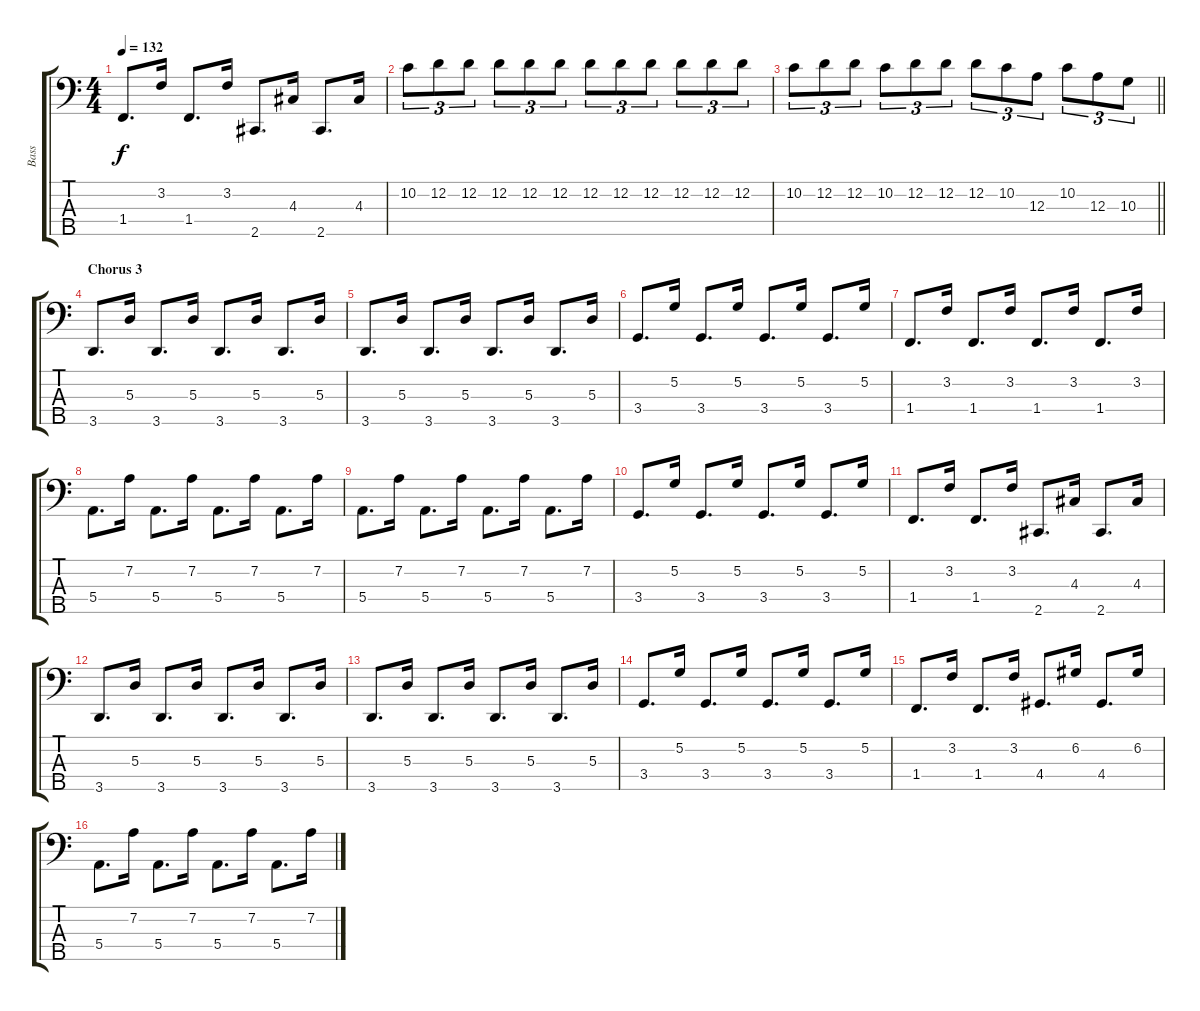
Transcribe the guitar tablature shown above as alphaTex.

\track ("Bass" "Bass") {instrument electricbassfinger}
\staff {score tabs}
\tuning (G2 D2 A1 E1 B0) {hide}
\ts (4 4)
\tempo 132
\clef f4
\ks c
1.4.8{d dy f} 3.2.16 1.4.8{d} 3.2.16 2.5.8{d} 4.3.16 2.5.8{d} 4.3.16 |
10.2.8{tu (3 2)} 12.2.8{tu (3 2)} 12.2.8{tu (3 2)} 12.2.8{tu (3 2)} 12.2.8{tu (3 2)} 12.2.8{tu (3 2)} 12.2.8{tu (3 2)} 12.2.8{tu (3 2)} 12.2.8{tu (3 2)} 12.2.8{tu (3 2)} 12.2.8{tu (3 2)} 12.2.8{tu (3 2)} |
\barLineRight lightlight
10.2.8{tu (3 2)} 12.2.8{tu (3 2)} 12.2.8{tu (3 2)} 10.2.8{tu (3 2)} 12.2.8{tu (3 2)} 12.2.8{tu (3 2)} 12.2.8{tu (3 2)} 10.2.8{tu (3 2)} 12.3.8{tu (3 2)} 10.2.8{tu (3 2)} 12.3.8{tu (3 2)} 10.3.8{tu (3 2)} |
\section ("" "Chorus 3")
3.5.8{d} 5.3.16 3.5.8{d} 5.3.16 3.5.8{d} 5.3.16 3.5.8{d} 5.3.16 |
3.5.8{d} 5.3.16 3.5.8{d} 5.3.16 3.5.8{d} 5.3.16 3.5.8{d} 5.3.16 |
3.4.8{d} 5.2.16 3.4.8{d} 5.2.16 3.4.8{d} 5.2.16 3.4.8{d} 5.2.16 |
1.4.8{d} 3.2.16 1.4.8{d} 3.2.16 1.4.8{d} 3.2.16 1.4.8{d} 3.2.16 |
5.4.8{d} 7.2.16 5.4.8{d} 7.2.16 5.4.8{d} 7.2.16 5.4.8{d} 7.2.16 |
5.4.8{d} 7.2.16 5.4.8{d} 7.2.16 5.4.8{d} 7.2.16 5.4.8{d} 7.2.16 |
3.4.8{d} 5.2.16 3.4.8{d} 5.2.16 3.4.8{d} 5.2.16 3.4.8{d} 5.2.16 |
1.4.8{d} 3.2.16 1.4.8{d} 3.2.16 2.5.8{d} 4.3.16 2.5.8{d} 4.3.16 |
3.5.8{d} 5.3.16 3.5.8{d} 5.3.16 3.5.8{d} 5.3.16 3.5.8{d} 5.3.16 |
3.5.8{d} 5.3.16 3.5.8{d} 5.3.16 3.5.8{d} 5.3.16 3.5.8{d} 5.3.16 |
3.4.8{d} 5.2.16 3.4.8{d} 5.2.16 3.4.8{d} 5.2.16 3.4.8{d} 5.2.16 |
1.4.8{d} 3.2.16 1.4.8{d} 3.2.16 4.4.8{d} 6.2.16 4.4.8{d} 6.2.16 |
5.4.8{d} 7.2.16 5.4.8{d} 7.2.16 5.4.8{d} 7.2.16 5.4.8{d} 7.2.16
